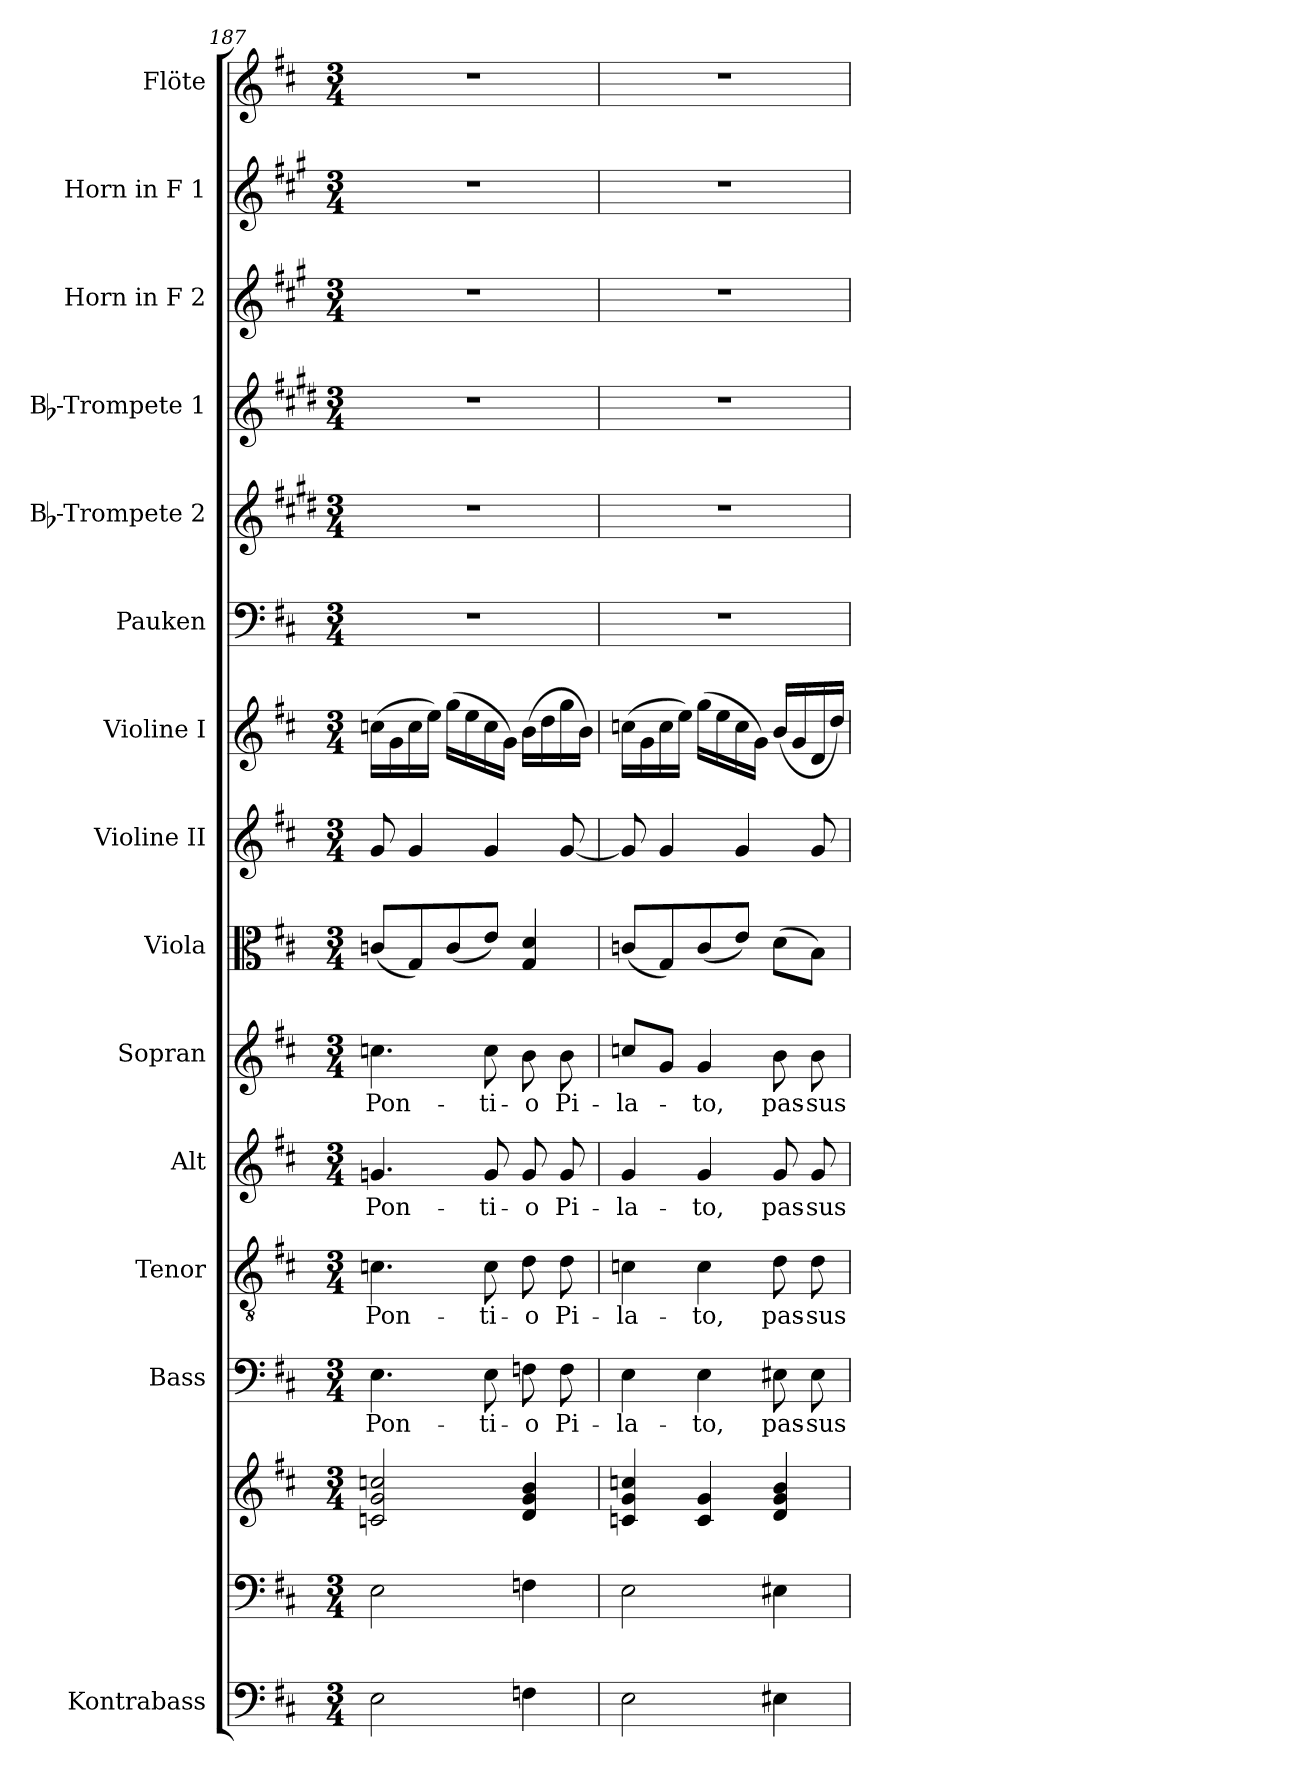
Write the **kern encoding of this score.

**kern	**kern	**kern	**kern	**text	**kern	**text	**kern	**text	**kern	**text	**kern	**kern	**kern	**kern	**kern	**kern	**kern	**kern	**kern
*part15	*part14	*part14	*part13	*part13	*part12	*part12	*part11	*part11	*part10	*part10	*part9	*part8	*part7	*part6	*part5	*part4	*part3	*part2	*part1
*staff16	*staff15	*staff14	*staff13	*staff13	*staff12	*staff12	*staff11	*staff11	*staff10	*staff10	*staff9	*staff8	*staff7	*staff6	*staff5	*staff4	*staff3	*staff2	*staff1
*I"Kontrabass	*	*	*I"Bass	*	*I"Tenor	*	*I"Alt	*	*I"Sopran	*	*I"Viola	*I"Violine II	*I"Violine I	*I"Pauken	*I"Bb-Trompete 2	*I"Bb-Trompete 1	*I"Horn in F 2	*I"Horn in F 1	*I"Flöte
*I'Kb.	*	*	*I'B.	*	*I'T.	*	*I'A.	*	*I'S.	*	*I'Vla.	*I'Vl. II	*I'Vl. I	*I'Pk.	*I'Bb Trp. 2	*I'Bb Trp. 1	*	*	*I'Fl.
*clefF4	*clefF4	*clefG2	*clefF4	*	*clefGv2	*	*clefG2	*	*clefG2	*	*clefC3	*clefG2	*clefG2	*clefF4	*clefG2	*clefG2	*clefG2	*clefG2	*clefG2
*ITrd7c12	*	*	*	*	*	*	*	*	*	*	*	*	*	*	*ITrd1c2	*ITrd1c2	*ITrd4c7	*ITrd4c7	*
*k[f#c#]	*k[f#c#]	*k[f#c#]	*k[f#c#]	*	*k[f#c#]	*	*k[f#c#]	*	*k[f#c#]	*	*k[f#c#]	*k[f#c#]	*k[f#c#]	*k[f#c#]	*k[f#c#]	*k[f#c#]	*k[f#c#]	*k[f#c#]	*k[f#c#]
*D:	*D:	*D:	*D:	*	*D:	*	*D:	*	*D:	*	*D:	*D:	*D:	*D:	*D:	*D:	*D:	*D:	*D:
*M3/4	*M3/4	*M3/4	*M3/4	*	*M3/4	*	*M3/4	*	*M3/4	*	*M3/4	*M3/4	*M3/4	*M3/4	*M3/4	*M3/4	*M3/4	*M3/4	*M3/4
=187	=187	=187	=187	=187	=187	=187	=187	=187	=187	=187	=187	=187	=187	=187	=187	=187	=187	=187	=187
!	!	!	!	!LO:LY:b	!	!LO:LY:b	!	!LO:LY:b	!	!LO:LY:b	!	!	!	!	!	!	!	!	!
2EE\	2E\	2cn/ 2g/ 2ccn/	4.E\	Pon-	4.cn\	Pon-	4.gn/	Pon-	4.ccn\	Pon-	(<8cn/L	8g/	(>16ccn\LL	2.r	2.r	2.r	2.r	2.r	2.r
.	.	.	.	.	.	.	.	.	.	.	.	.	16g\	.	.	.	.	.	.
.	.	.	.	.	.	.	.	.	.	.	8G/)	4g/	16cc\	.	.	.	.	.	.
.	.	.	.	.	.	.	.	.	.	.	.	.	16ee\JJ)	.	.	.	.	.	.
.	.	.	.	.	.	.	.	.	.	.	(<8c/	.	(>16gg\LL	.	.	.	.	.	.
.	.	.	.	.	.	.	.	.	.	.	.	.	16ee\	.	.	.	.	.	.
!	!	!	!	!LO:LY:b	!	!LO:LY:b	!	!LO:LY:b	!	!LO:LY:b	!	!	!	!	!	!	!	!	!
.	.	.	8E\	-ti-	8c\	-ti-	8g/	-ti-	8cc\	-ti-	8e/J)	4g/	16cc\	.	.	.	.	.	.
.	.	.	.	.	.	.	.	.	.	.	.	.	16g\JJ)	.	.	.	.	.	.
!	!	!	!	!LO:LY:b	!	!LO:LY:b	!	!LO:LY:b	!	!LO:LY:b	!	!	!	!	!	!	!	!	!
4FFn\	4Fn\	4d/ 4g/ 4b/	8Fn\	-o	8d\	-o	8g/	-o	8b\	-o	4G/ 4d/	.	(>16b\LL	.	.	.	.	.	.
.	.	.	.	.	.	.	.	.	.	.	.	.	16dd\	.	.	.	.	.	.
!	!	!	!	!LO:LY:b	!	!LO:LY:b	!	!LO:LY:b	!	!LO:LY:b	!	!	!	!	!	!	!	!	!
.	.	.	8F\	Pi-	8d\	Pi-	8g/	Pi-	8b\	Pi-	.	[8g/	16gg\	.	.	.	.	.	.
.	.	.	.	.	.	.	.	.	.	.	.	.	16b\JJ)	.	.	.	.	.	.
=188	=188	=188	=188	=188	=188	=188	=188	=188	=188	=188	=188	=188	=188	=188	=188	=188	=188	=188	=188
!	!	!	!	!LO:LY:b	!	!LO:LY:b	!	!LO:LY:b	!	!LO:LY:b	!	!	!	!	!	!	!	!	!
2EE\	2E\	4cn/ 4g/ 4ccn/	4E\	-la-	4cn\	-la-	4g/	-la-	8ccn/L	-la-	(<8cn/L	8g/]	(>16ccn\LL	2.r	2.r	2.r	2.r	2.r	2.r
.	.	.	.	.	.	.	.	.	.	.	.	.	16g\	.	.	.	.	.	.
.	.	.	.	.	.	.	.	.	8g/J	.	8G/)	4g/	16cc\	.	.	.	.	.	.
.	.	.	.	.	.	.	.	.	.	.	.	.	16ee\JJ)	.	.	.	.	.	.
!	!	!	!	!LO:LY:b	!	!LO:LY:b	!	!LO:LY:b	!	!LO:LY:b	!	!	!	!	!	!	!	!	!
.	.	4c/ 4g/	4E\	-to,	4c\	-to,	4g/	-to,	4g/	-to,	(<8c/	.	(>16gg\LL	.	.	.	.	.	.
.	.	.	.	.	.	.	.	.	.	.	.	.	16ee\	.	.	.	.	.	.
.	.	.	.	.	.	.	.	.	.	.	8e/J)	4g/	16cc\	.	.	.	.	.	.
.	.	.	.	.	.	.	.	.	.	.	.	.	16g\JJ)	.	.	.	.	.	.
!	!	!	!	!LO:LY:b	!	!LO:LY:b	!	!LO:LY:b	!	!LO:LY:b	!	!	!	!	!	!	!	!	!
4EE#X\	4E#X\	4d/ 4g/ 4b/	8E#X\	pas-	8d\	pas-	8g/	pas-	8b\	pas-	(>8d\L	.	(<16b/LL	.	.	.	.	.	.
.	.	.	.	.	.	.	.	.	.	.	.	.	16g/	.	.	.	.	.	.
!	!	!	!	!LO:LY:b	!	!LO:LY:b	!	!LO:LY:b	!	!LO:LY:b	!	!	!	!	!	!	!	!	!
.	.	.	8E#\	-sus	8d\	-sus	8g/	-sus	8b\	-sus	8B\J)	8g/	16d/	.	.	.	.	.	.
.	.	.	.	.	.	.	.	.	.	.	.	.	16dd/JJ)	.	.	.	.	.	.
=	=	=	=	=	=	=	=	=	=	=	=	=	=	=	=	=	=	=	=
*-	*-	*-	*-	*-	*-	*-	*-	*-	*-	*-	*-	*-	*-	*-	*-	*-	*-	*-	*-
